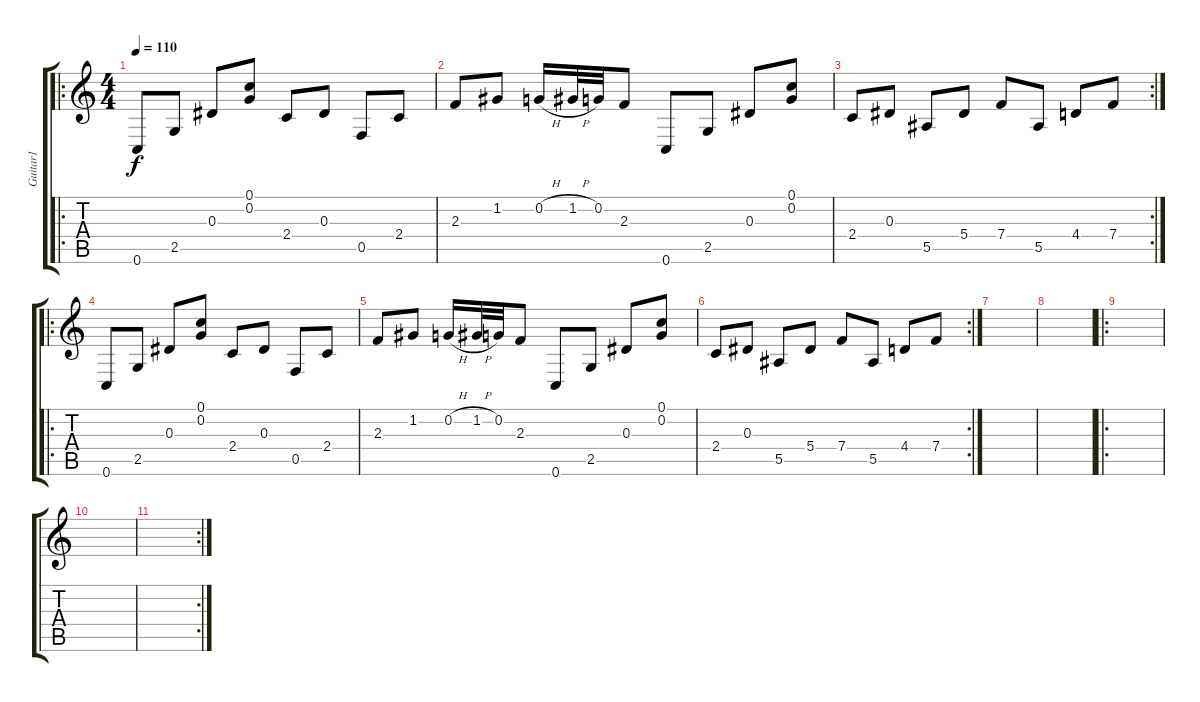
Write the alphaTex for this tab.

\track ("Guitar1" "Guitar1") {instrument acousticguitarsteel}
\staff {score tabs}
\tuning (C4 G3 Eb3 Bb2 F2 C2) {hide}
\ro
\ts (4 4)
\tempo 110
\clef g2
\ks c
0.6.8{dy f instrument acousticguitarsteel} 2.5.8 0.3.8 (0.1 0.2).8 2.4.8 0.3.8 0.5.8 2.4.8 |
2.3.8 1.2.8 0.2{h}.16 1.2{h}.32 0.2.32 2.3.8 0.6.8 2.5.8 0.3.8 (0.1 0.2).8 |
\rc 2
2.4.8 0.3.8 5.5.8 5.4.8 7.4.8 5.5.8 4.4.8 7.4.8 |
\ro
0.6.8 2.5.8 0.3.8 (0.1 0.2).8 2.4.8 0.3.8 0.5.8 2.4.8 |
2.3.8 1.2.8 0.2{h}.16 1.2{h}.32 0.2.32 2.3.8 0.6.8 2.5.8 0.3.8 (0.1 0.2).8 |
\rc 2
2.4.8 0.3.8 5.5.8 5.4.8 7.4.8 5.5.8 4.4.8 7.4.8 |
|
|
\ro
|
|
\rc 2
